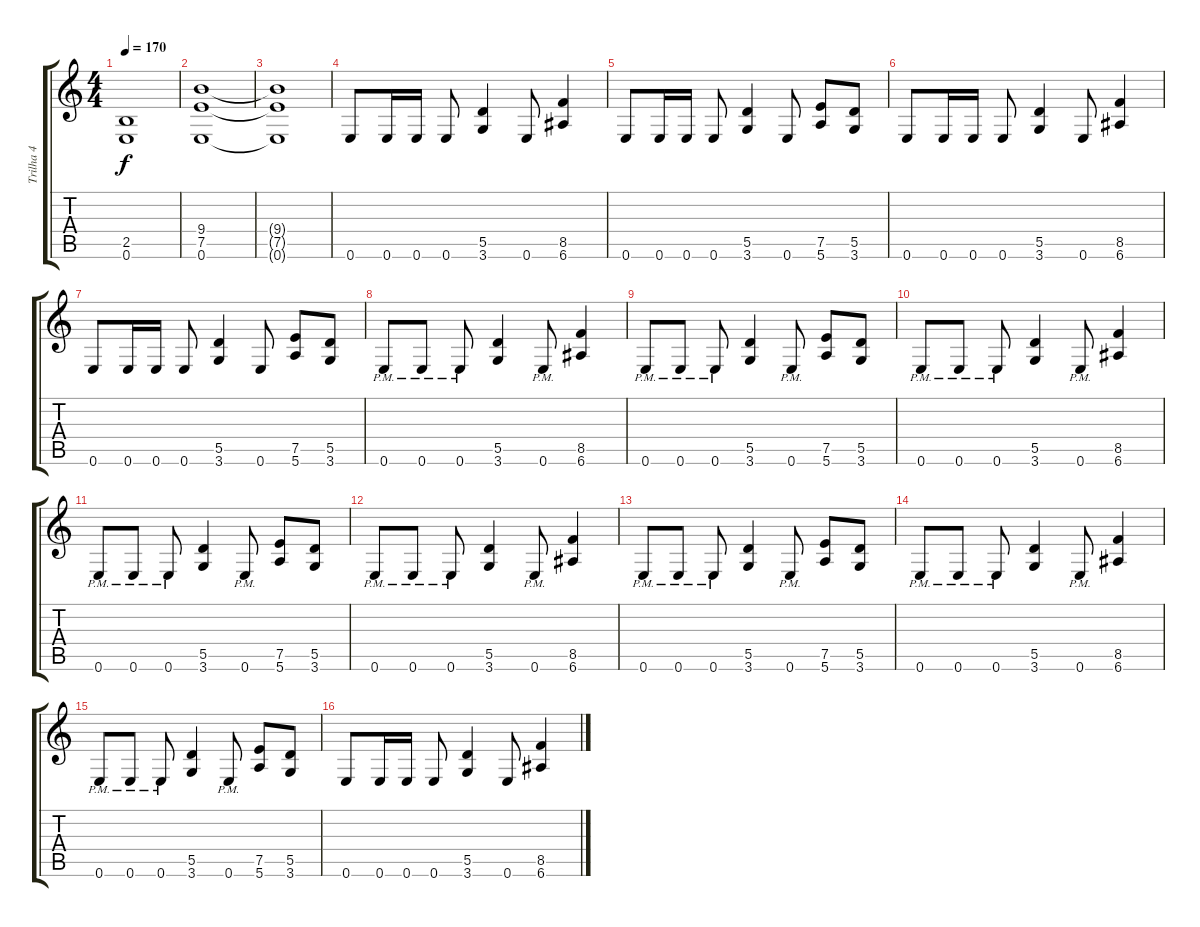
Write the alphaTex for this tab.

\track ("Trilha 4" "Trilha 4") {instrument distortionguitar}
\staff {score tabs}
\tuning (E4 B3 G3 D3 A2 E2) {hide}
\ts (4 4)
\tempo 170
\clef g2
\ks c
(2.5{t} 0.6{t}).1{dy f} |
(9.4 7.5 0.6).1 |
(9.4{t} 7.5{t} 0.6{t}).1 |
0.6.8 0.6.16 0.6.16 0.6.8 (5.5 3.6).4 0.6.8 (8.5 6.6).4 |
0.6.8 0.6.16 0.6.16 0.6.8 (5.5 3.6).4 0.6.8 (7.5 5.6).8 (5.5 3.6).8 |
0.6.8 0.6.16 0.6.16 0.6.8 (5.5 3.6).4 0.6.8 (8.5 6.6).4 |
0.6.8 0.6.16 0.6.16 0.6.8 (5.5 3.6).4 0.6.8 (7.5 5.6).8 (5.5 3.6).8 |
0.6{pm}.8 0.6{pm}.8 0.6{pm}.8 (5.5 3.6).4 0.6{pm}.8 (8.5 6.6).4 |
0.6{pm}.8 0.6{pm}.8 0.6{pm}.8 (5.5 3.6).4 0.6{pm}.8 (7.5 5.6).8 (5.5 3.6).8 |
0.6{pm}.8 0.6{pm}.8 0.6{pm}.8 (5.5 3.6).4 0.6{pm}.8 (8.5 6.6).4 |
0.6{pm}.8 0.6{pm}.8 0.6{pm}.8 (5.5 3.6).4 0.6{pm}.8 (7.5 5.6).8 (5.5 3.6).8 |
0.6{pm}.8 0.6{pm}.8 0.6{pm}.8 (5.5 3.6).4 0.6{pm}.8 (8.5 6.6).4 |
0.6{pm}.8 0.6{pm}.8 0.6{pm}.8 (5.5 3.6).4 0.6{pm}.8 (7.5 5.6).8 (5.5 3.6).8 |
0.6{pm}.8 0.6{pm}.8 0.6{pm}.8 (5.5 3.6).4 0.6{pm}.8 (8.5 6.6).4 |
0.6{pm}.8 0.6{pm}.8 0.6{pm}.8 (5.5 3.6).4 0.6{pm}.8 (7.5 5.6).8 (5.5 3.6).8 |
0.6.8 0.6.16 0.6.16 0.6.8 (5.5 3.6).4 0.6.8 (8.5 6.6).4
